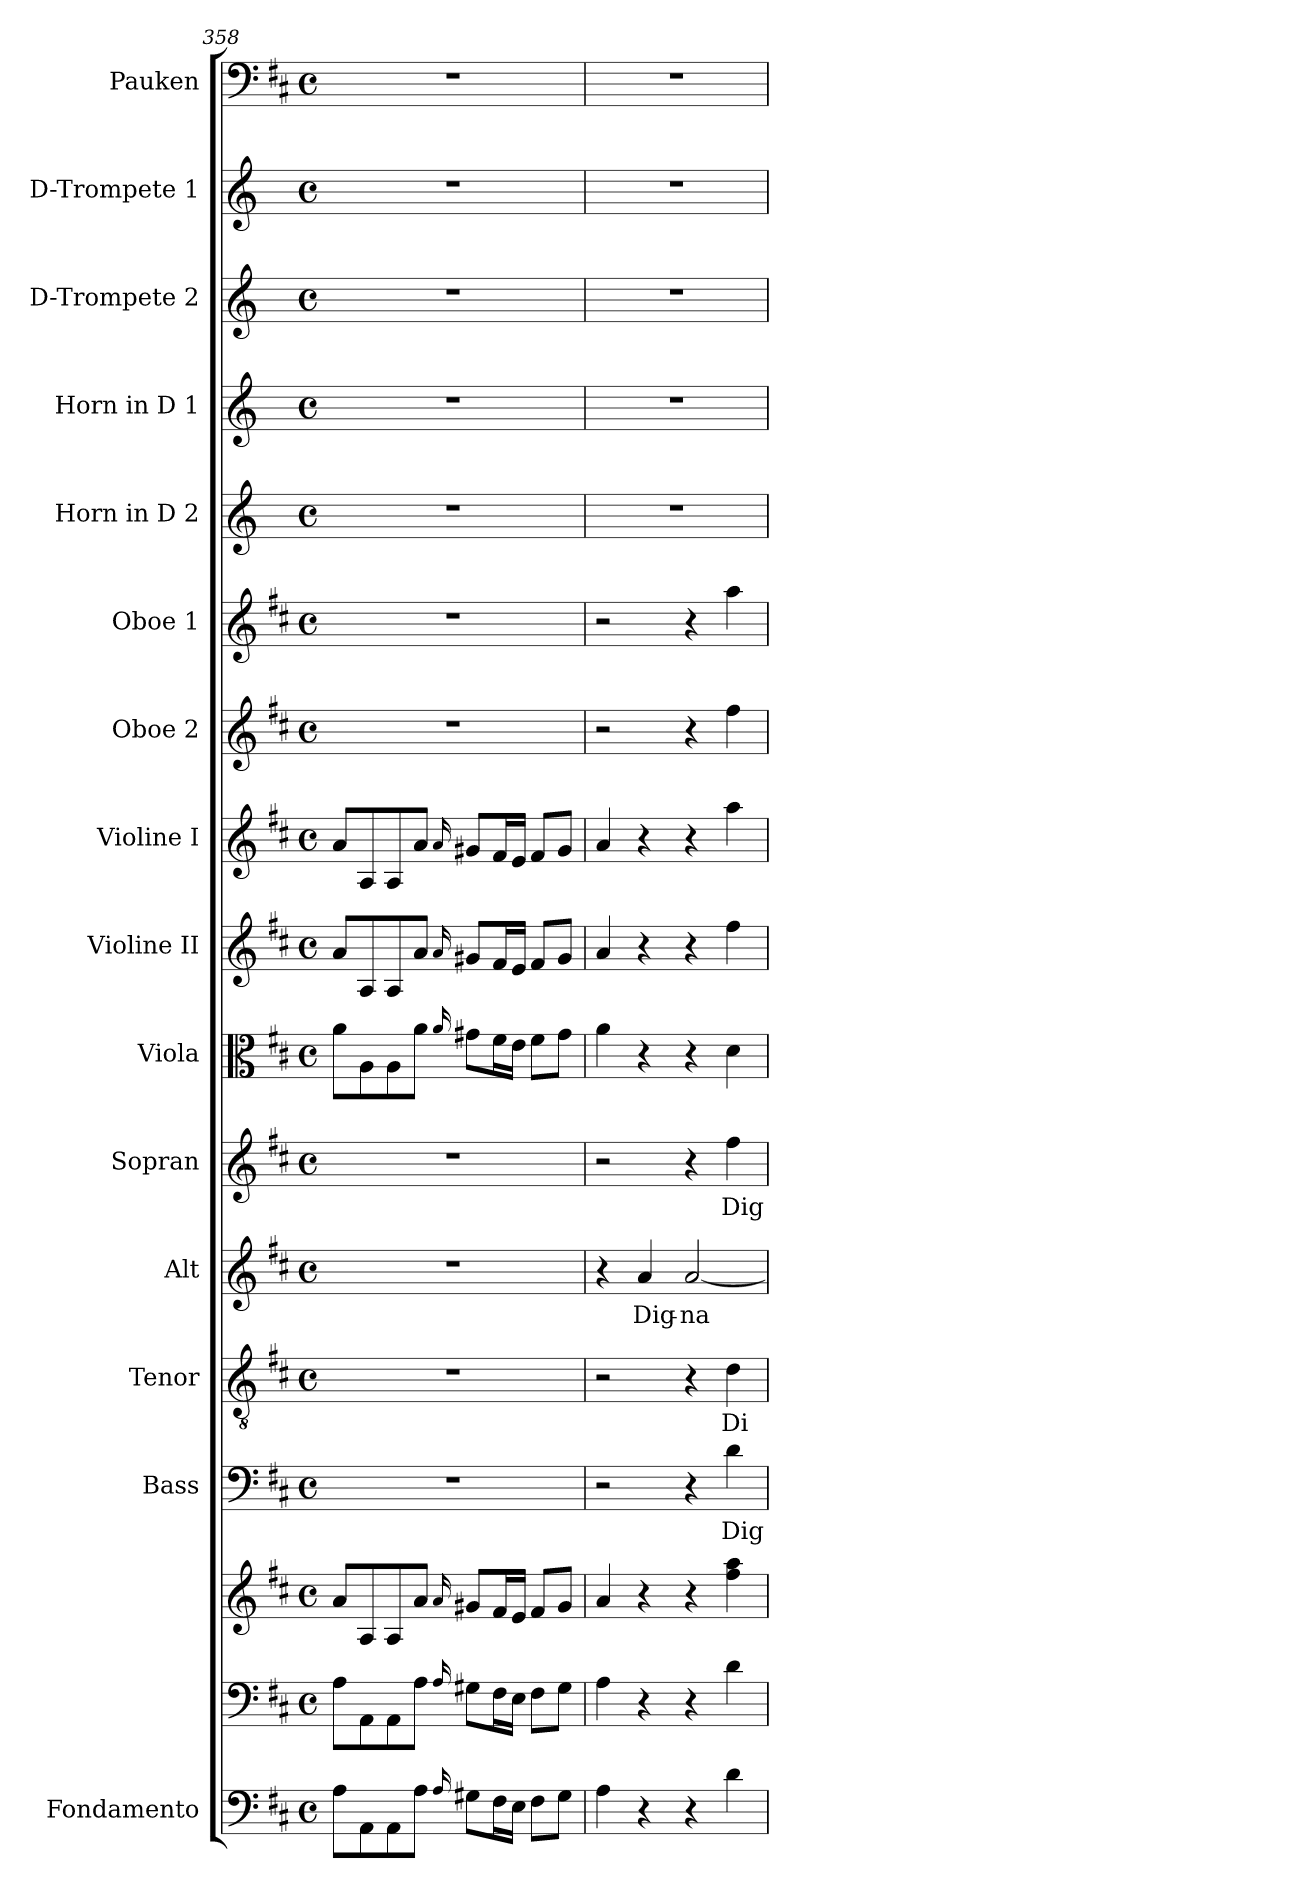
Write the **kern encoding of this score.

**kern	**kern	**kern	**kern	**text	**kern	**text	**kern	**text	**kern	**text	**kern	**kern	**kern	**kern	**kern	**kern	**kern	**kern	**kern	**kern
*part16	*part15	*part15	*part14	*part14	*part13	*part13	*part12	*part12	*part11	*part11	*part10	*part9	*part8	*part7	*part6	*part5	*part4	*part3	*part2	*part1
*staff17	*staff16	*staff15	*staff14	*staff14	*staff13	*staff13	*staff12	*staff12	*staff11	*staff11	*staff10	*staff9	*staff8	*staff7	*staff6	*staff5	*staff4	*staff3	*staff2	*staff1
*I"Fondamento	*	*	*I"Bass	*	*I"Tenor	*	*I"Alt	*	*I"Sopran	*	*I"Viola	*I"Violine II	*I"Violine I	*I"Oboe 2	*I"Oboe 1	*I"Horn in D 2	*I"Horn in D 1	*I"D-Trompete 2	*I"D-Trompete 1	*I"Pauken
*I'F.	*	*	*I'B.	*	*I'T.	*	*I'A.	*	*I'S.	*	*I'Vla.	*I'Vl. II	*I'Vl. I	*I'Ob. 2	*I'Ob. 1	*	*	*I'D Trp. 2	*I'D Trp. 1	*I'Pk.
*clefF4	*clefF4	*clefG2	*clefF4	*	*clefGv2	*	*clefG2	*	*clefG2	*	*clefC3	*clefG2	*clefG2	*clefG2	*clefG2	*clefG2	*clefG2	*clefG2	*clefG2	*clefF4
*ITrd7c12	*	*	*	*	*	*	*	*	*	*	*	*	*	*	*	*ITrd6c10	*ITrd6c10	*ITrd-1c-2	*ITrd-1c-2	*
*k[f#c#]	*k[f#c#]	*k[f#c#]	*k[f#c#]	*	*k[f#c#]	*	*k[f#c#]	*	*k[f#c#]	*	*k[f#c#]	*k[f#c#]	*k[f#c#]	*k[f#c#]	*k[f#c#]	*k[f#c#]	*k[f#c#]	*k[f#c#]	*k[f#c#]	*k[f#c#]
*D:	*D:	*D:	*D:	*	*D:	*	*D:	*	*D:	*	*D:	*D:	*D:	*D:	*D:	*D:	*D:	*D:	*D:	*D:
*M4/4	*M4/4	*M4/4	*M4/4	*	*M4/4	*	*M4/4	*	*M4/4	*	*M4/4	*M4/4	*M4/4	*M4/4	*M4/4	*M4/4	*M4/4	*M4/4	*M4/4	*M4/4
*met(c)	*met(c)	*met(c)	*met(c)	*	*met(c)	*	*met(c)	*	*met(c)	*	*met(c)	*met(c)	*met(c)	*met(c)	*met(c)	*met(c)	*met(c)	*met(c)	*met(c)	*met(c)
=358	=358	=358	=358	=358	=358	=358	=358	=358	=358	=358	=358	=358	=358	=358	=358	=358	=358	=358	=358	=358
8AA\L	8A\L	8a/L	1r	.	1r	.	1r	.	1r	.	8a\L	8a/L	8a/L	1r	1r	1r	1r	1r	1r	1r
8AAA\	8AA\	8A/	.	.	.	.	.	.	.	.	8A\	8A/	8A/	.	.	.	.	.	.	.
8AAA\	8AA\	8A/	.	.	.	.	.	.	.	.	8A\	8A/	8A/	.	.	.	.	.	.	.
8AA\J	8A\J	8a/J	.	.	.	.	.	.	.	.	8a\J	8a/J	8a/J	.	.	.	.	.	.	.
16qqAA/	16qqA/	16qqa/	.	.	.	.	.	.	.	.	16qqa/	16qqa/	16qqa/	.	.	.	.	.	.	.
8GG#X\L	8G#X\L	8g#X/L	.	.	.	.	.	.	.	.	8g#X\L	8g#X/L	8g#X/L	.	.	.	.	.	.	.
16FF#\L	16F#\L	16f#/L	.	.	.	.	.	.	.	.	16f#\L	16f#/L	16f#/L	.	.	.	.	.	.	.
16EE\JJ	16E\JJ	16e/JJ	.	.	.	.	.	.	.	.	16e\JJ	16e/JJ	16e/JJ	.	.	.	.	.	.	.
8FF#\L	8F#\L	8f#/L	.	.	.	.	.	.	.	.	8f#\L	8f#/L	8f#/L	.	.	.	.	.	.	.
8GG#\J	8G#\J	8g#/J	.	.	.	.	.	.	.	.	8g#\J	8g#/J	8g#/J	.	.	.	.	.	.	.
=359	=359	=359	=359	=359	=359	=359	=359	=359	=359	=359	=359	=359	=359	=359	=359	=359	=359	=359	=359	=359
4AA\	4A\	4a/	2r	.	2r	.	4r	.	2r	.	4a\	4a/	4a/	2r	2r	1r	1r	1r	1r	1r
!	!	!	!	!	!	!	!	!LO:LY:b	!	!	!	!	!	!	!	!	!	!	!	!
4r	4r	4r	.	.	.	.	4a/	Dig-	.	.	4r	4r	4r	.	.	.	.	.	.	.
!	!	!	!	!	!	!	!	!LO:LY:b	!	!	!	!	!	!	!	!	!	!	!	!
4r	4r	4r	4r	.	4r	.	[2a/	-na-	4r	.	4r	4r	4r	4r	4r	.	.	.	.	.
!	!	!	!	!LO:LY:b	!	!LO:LY:b	!	!	!	!LO:LY:b	!	!	!	!	!	!	!	!	!	!
4D\	4d\	4ff#\ 4aa\	4d\	Dig-	4d\	Di-	.	.	4ff#\	Dig-	4d\	4ff#\	4aa\	4ff#\	4aa\	.	.	.	.	.
=	=	=	=	=	=	=	=	=	=	=	=	=	=	=	=	=	=	=	=	=
*-	*-	*-	*-	*-	*-	*-	*-	*-	*-	*-	*-	*-	*-	*-	*-	*-	*-	*-	*-	*-
